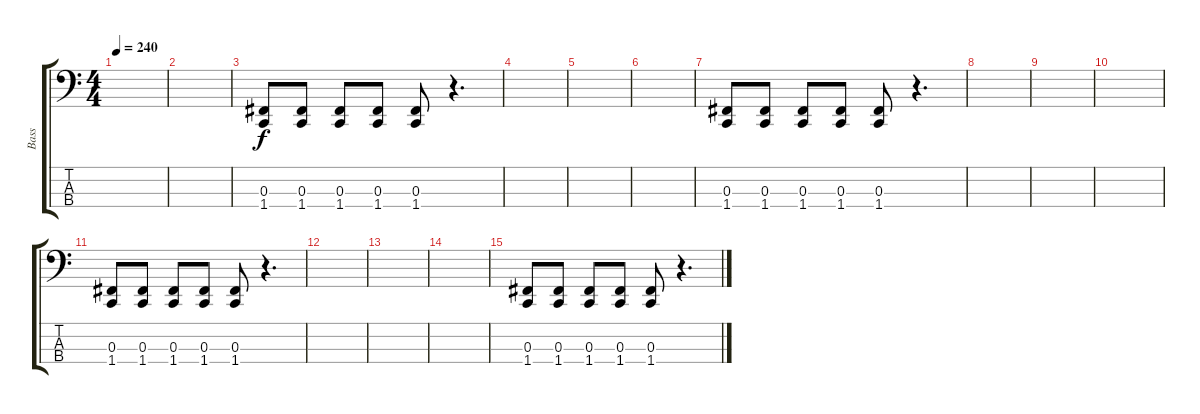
\track ("Bass" "Bass") {instrument electricbassfinger}
\staff {score tabs}
\tuning (E2 B1 Gb1 B0) {hide}
\ts (4 4)
\tempo 240
\clef f4
\ks c
|
|
(0.3 1.4).8 (0.3 1.4).8 (0.3 1.4).8 (0.3 1.4).8 (0.3 1.4).8 r.4{d} |
|
|
|
(0.3 1.4).8 (0.3 1.4).8 (0.3 1.4).8 (0.3 1.4).8 (0.3 1.4).8 r.4{d} |
|
|
|
(0.3 1.4).8 (0.3 1.4).8 (0.3 1.4).8 (0.3 1.4).8 (0.3 1.4).8 r.4{d} |
|
|
|
(0.3 1.4).8 (0.3 1.4).8 (0.3 1.4).8 (0.3 1.4).8 (0.3 1.4).8 r.4{d}
